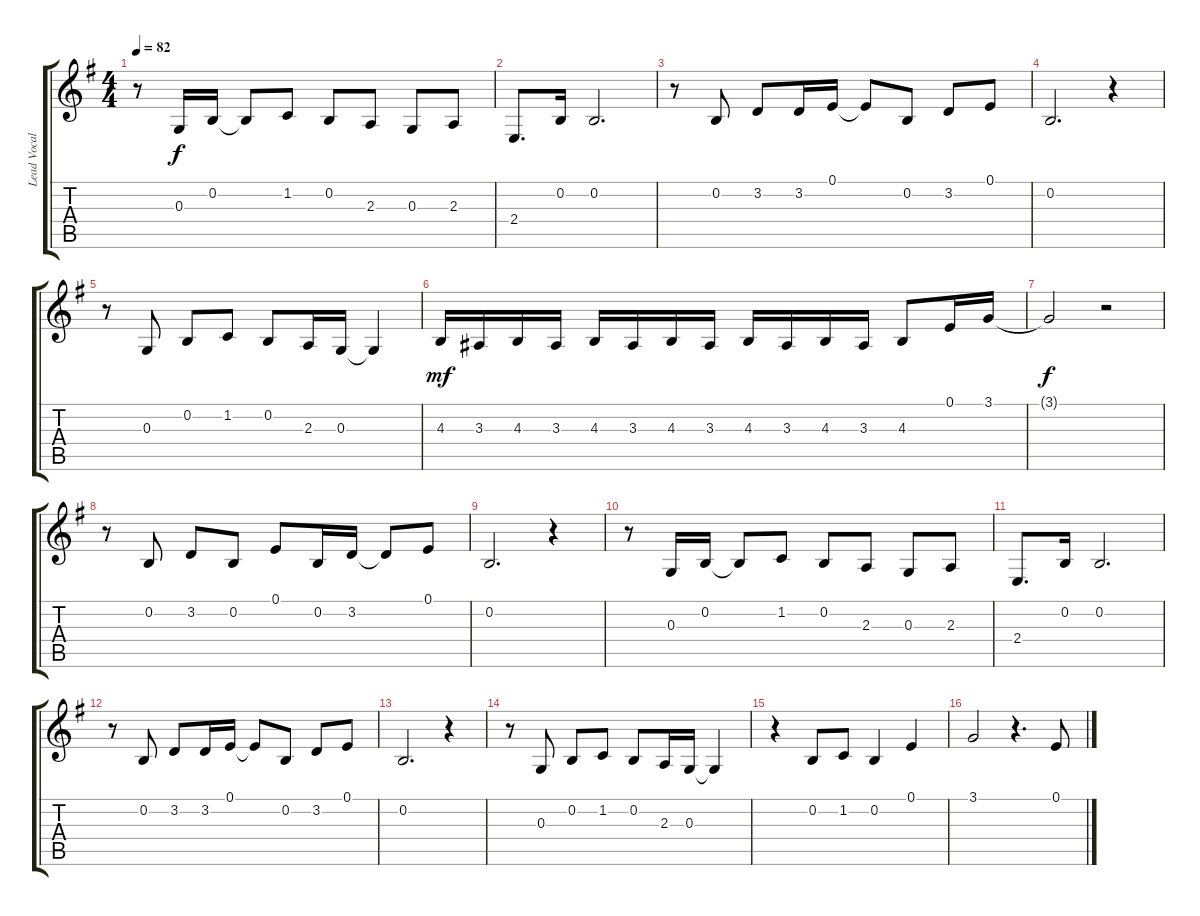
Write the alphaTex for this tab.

\track ("Lead Vocal" "Lead Vocal") {instrument choiraahs}
\staff {score tabs}
\tuning (E4 B3 G3 D3 A2 E2) {hide}
\ts (4 4)
\tempo 82
\clef g2
\ks g
r.8{dy f} 0.3.16 0.2.16 0.2{t}.8 1.2.8 0.2.8 2.3.8 0.3.8 2.3.8 |
2.4.8{d} 0.2.16 0.2.2{d} |
r.8 0.2.8 3.2.8 3.2.16 0.1.16 0.1{t}.8 0.2.8 3.2.8 0.1.8 |
0.2.2{d} r.4 |
r.8 0.3.8 0.2.8 1.2.8 0.2.8 2.3.16 0.3.16 0.3{t}.4 |
4.3.16{dy mf} 3.3.16 4.3.16 3.3.16 4.3.16 3.3.16 4.3.16 3.3.16 4.3.16 3.3.16 4.3.16 3.3.16 4.3.8 0.1.16 3.1.16 |
3.1{t}.2{dy f} r.2 |
r.8 0.2.8 3.2.8 0.2.8 0.1.8 0.2.16 3.2.16 3.2{t}.8 0.1.8 |
0.2.2{d} r.4 |
r.8 0.3.16 0.2.16 0.2{t}.8 1.2.8 0.2.8 2.3.8 0.3.8 2.3.8 |
2.4.8{d} 0.2.16 0.2.2{d} |
r.8 0.2.8 3.2.8 3.2.16 0.1.16 0.1{t}.8 0.2.8 3.2.8 0.1.8 |
0.2.2{d} r.4 |
r.8 0.3.8 0.2.8 1.2.8 0.2.8 2.3.16 0.3.16 0.3{t}.4 |
r.4 0.2.8 1.2.8 0.2.4 0.1.4 |
3.1.2 r.4{d} 0.1.8
